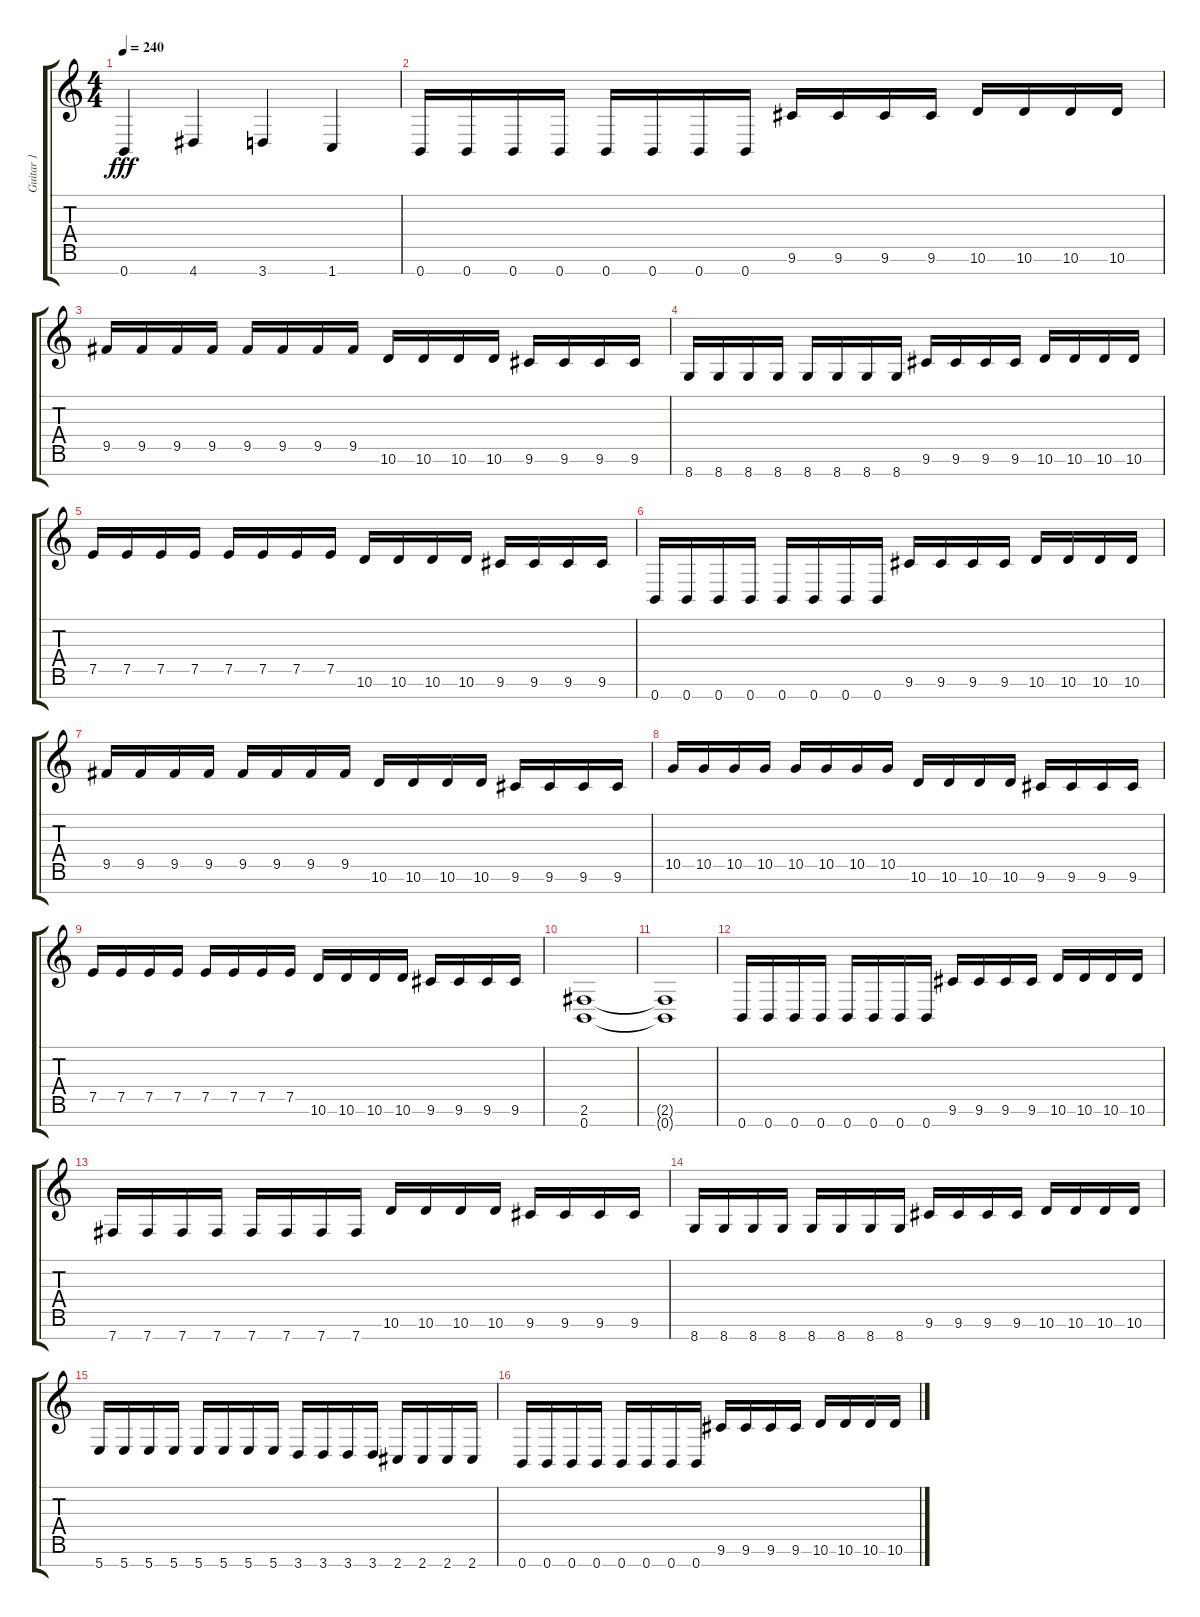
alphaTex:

\track ("Guitar 1" "Guitar 1") {instrument overdrivenguitar}
\staff {score tabs}
\tuning (E4 B3 G3 D3 A2 E2 B1) {hide}
\ts (4 4)
\tempo 240
\clef g2
\ks c
0.7.4{dy fff} 4.7.4 3.7.4 1.7.4 |
0.7.16 0.7.16 0.7.16 0.7.16 0.7.16 0.7.16 0.7.16 0.7.16 9.6.16 9.6.16 9.6.16 9.6.16 10.6.16 10.6.16 10.6.16 10.6.16 |
9.5.16 9.5.16 9.5.16 9.5.16 9.5.16 9.5.16 9.5.16 9.5.16 10.6.16 10.6.16 10.6.16 10.6.16 9.6.16 9.6.16 9.6.16 9.6.16 |
8.7.16 8.7.16 8.7.16 8.7.16 8.7.16 8.7.16 8.7.16 8.7.16 9.6.16 9.6.16 9.6.16 9.6.16 10.6.16 10.6.16 10.6.16 10.6.16 |
7.5.16 7.5.16 7.5.16 7.5.16 7.5.16 7.5.16 7.5.16 7.5.16 10.6.16 10.6.16 10.6.16 10.6.16 9.6.16 9.6.16 9.6.16 9.6.16 |
0.7.16 0.7.16 0.7.16 0.7.16 0.7.16 0.7.16 0.7.16 0.7.16 9.6.16 9.6.16 9.6.16 9.6.16 10.6.16 10.6.16 10.6.16 10.6.16 |
9.5.16 9.5.16 9.5.16 9.5.16 9.5.16 9.5.16 9.5.16 9.5.16 10.6.16 10.6.16 10.6.16 10.6.16 9.6.16 9.6.16 9.6.16 9.6.16 |
10.5.16 10.5.16 10.5.16 10.5.16 10.5.16 10.5.16 10.5.16 10.5.16 10.6.16 10.6.16 10.6.16 10.6.16 9.6.16 9.6.16 9.6.16 9.6.16 |
7.5.16 7.5.16 7.5.16 7.5.16 7.5.16 7.5.16 7.5.16 7.5.16 10.6.16 10.6.16 10.6.16 10.6.16 9.6.16 9.6.16 9.6.16 9.6.16 |
(2.6 0.7).1 |
(2.6{t} 0.7{t}).1 |
0.7.16 0.7.16 0.7.16 0.7.16 0.7.16 0.7.16 0.7.16 0.7.16 9.6.16 9.6.16 9.6.16 9.6.16 10.6.16 10.6.16 10.6.16 10.6.16 |
7.7.16 7.7.16 7.7.16 7.7.16 7.7.16 7.7.16 7.7.16 7.7.16 10.6.16 10.6.16 10.6.16 10.6.16 9.6.16 9.6.16 9.6.16 9.6.16 |
8.7.16 8.7.16 8.7.16 8.7.16 8.7.16 8.7.16 8.7.16 8.7.16 9.6.16 9.6.16 9.6.16 9.6.16 10.6.16 10.6.16 10.6.16 10.6.16 |
5.7.16 5.7.16 5.7.16 5.7.16 5.7.16 5.7.16 5.7.16 5.7.16 3.7.16 3.7.16 3.7.16 3.7.16 2.7.16 2.7.16 2.7.16 2.7.16 |
0.7.16 0.7.16 0.7.16 0.7.16 0.7.16 0.7.16 0.7.16 0.7.16 9.6.16 9.6.16 9.6.16 9.6.16 10.6.16 10.6.16 10.6.16 10.6.16
